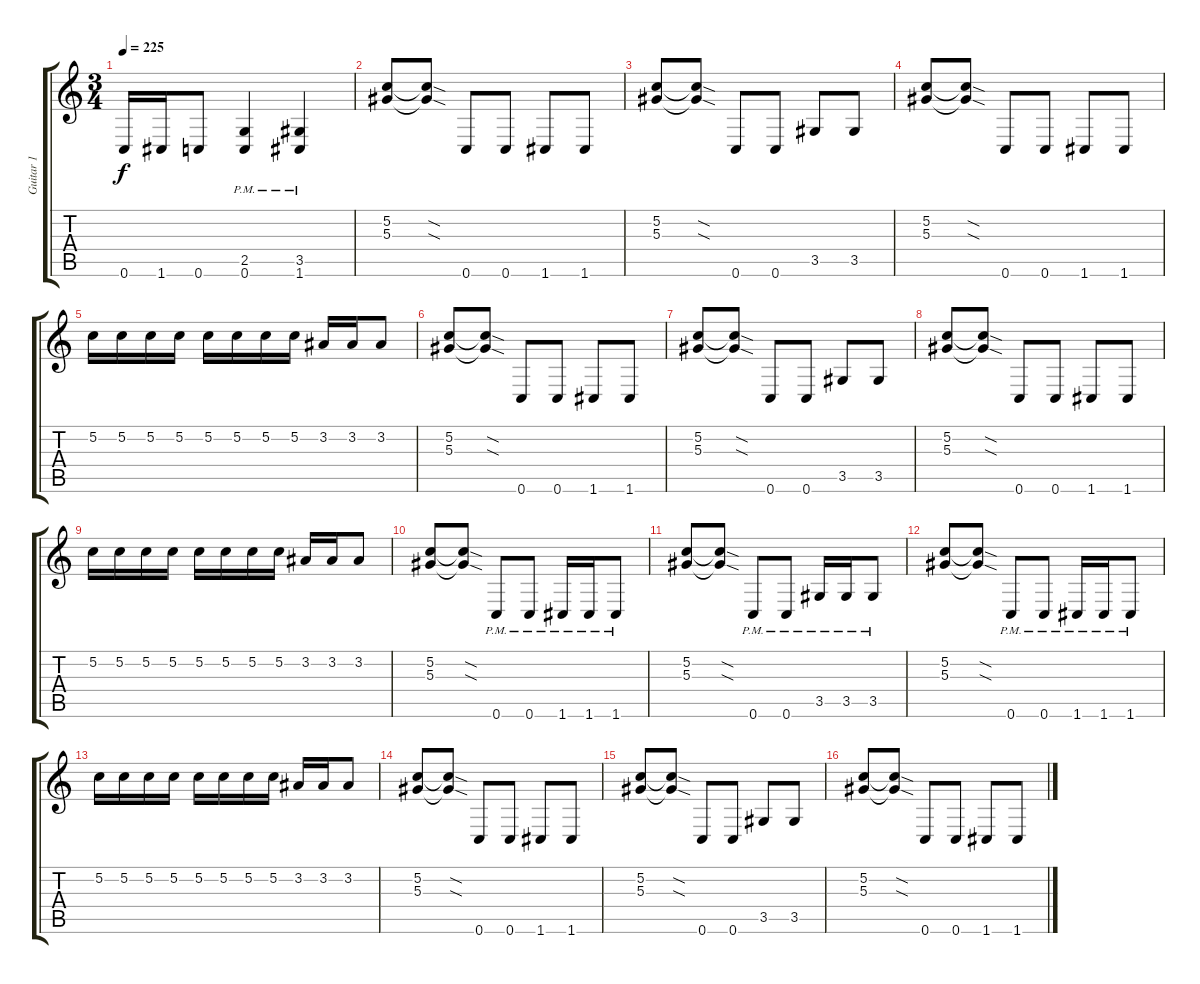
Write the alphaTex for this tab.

\track ("Guitar 1" "Guitar 1") {instrument distortionguitar}
\staff {score tabs}
\tuning (C4 G3 Eb3 Bb2 F2 C2) {hide}
\ts (3 4)
\tempo 225
\clef g2
\ks c
0.6.16{dy f} 1.6.16 0.6.8 (2.5{pm} 0.6{pm}).4 (3.5{pm} 1.6{pm}).4 |
(5.2 5.3).8 (5.2{sod t} 5.3{sod t}).8 0.6.8 0.6.8 1.6.8 1.6.8 |
(5.2 5.3).8 (5.2{sod t} 5.3{sod t}).8 0.6.8 0.6.8 3.5.8 3.5.8 |
(5.2 5.3).8 (5.2{sod t} 5.3{sod t}).8 0.6.8 0.6.8 1.6.8 1.6.8 |
5.2.16 5.2.16 5.2.16 5.2.16 5.2.16 5.2.16 5.2.16 5.2.16 3.2.16 3.2.16 3.2.8 |
(5.2 5.3).8 (5.2{sod t} 5.3{sod t}).8 0.6.8 0.6.8 1.6.8 1.6.8 |
(5.2 5.3).8 (5.2{sod t} 5.3{sod t}).8 0.6.8 0.6.8 3.5.8 3.5.8 |
(5.2 5.3).8 (5.2{sod t} 5.3{sod t}).8 0.6.8 0.6.8 1.6.8 1.6.8 |
5.2.16 5.2.16 5.2.16 5.2.16 5.2.16 5.2.16 5.2.16 5.2.16 3.2.16 3.2.16 3.2.8 |
(5.2 5.3).8 (5.2{sod t} 5.3{sod t}).8 0.6{pm}.8 0.6{pm}.8 1.6{pm}.16 1.6{pm}.16 1.6{pm}.8 |
(5.2 5.3).8 (5.2{sod t} 5.3{sod t}).8 0.6{pm}.8 0.6{pm}.8 3.5{pm}.16 3.5{pm}.16 3.5{pm}.8 |
(5.2 5.3).8 (5.2{sod t} 5.3{sod t}).8 0.6{pm}.8 0.6{pm}.8 1.6{pm}.16 1.6{pm}.16 1.6{pm}.8 |
5.2.16 5.2.16 5.2.16 5.2.16 5.2.16 5.2.16 5.2.16 5.2.16 3.2.16 3.2.16 3.2.8 |
(5.2 5.3).8 (5.2{sod t} 5.3{sod t}).8 0.6.8 0.6.8 1.6.8 1.6.8 |
(5.2 5.3).8 (5.2{sod t} 5.3{sod t}).8 0.6.8 0.6.8 3.5.8 3.5.8 |
(5.2 5.3).8 (5.2{sod t} 5.3{sod t}).8 0.6.8 0.6.8 1.6.8 1.6.8
